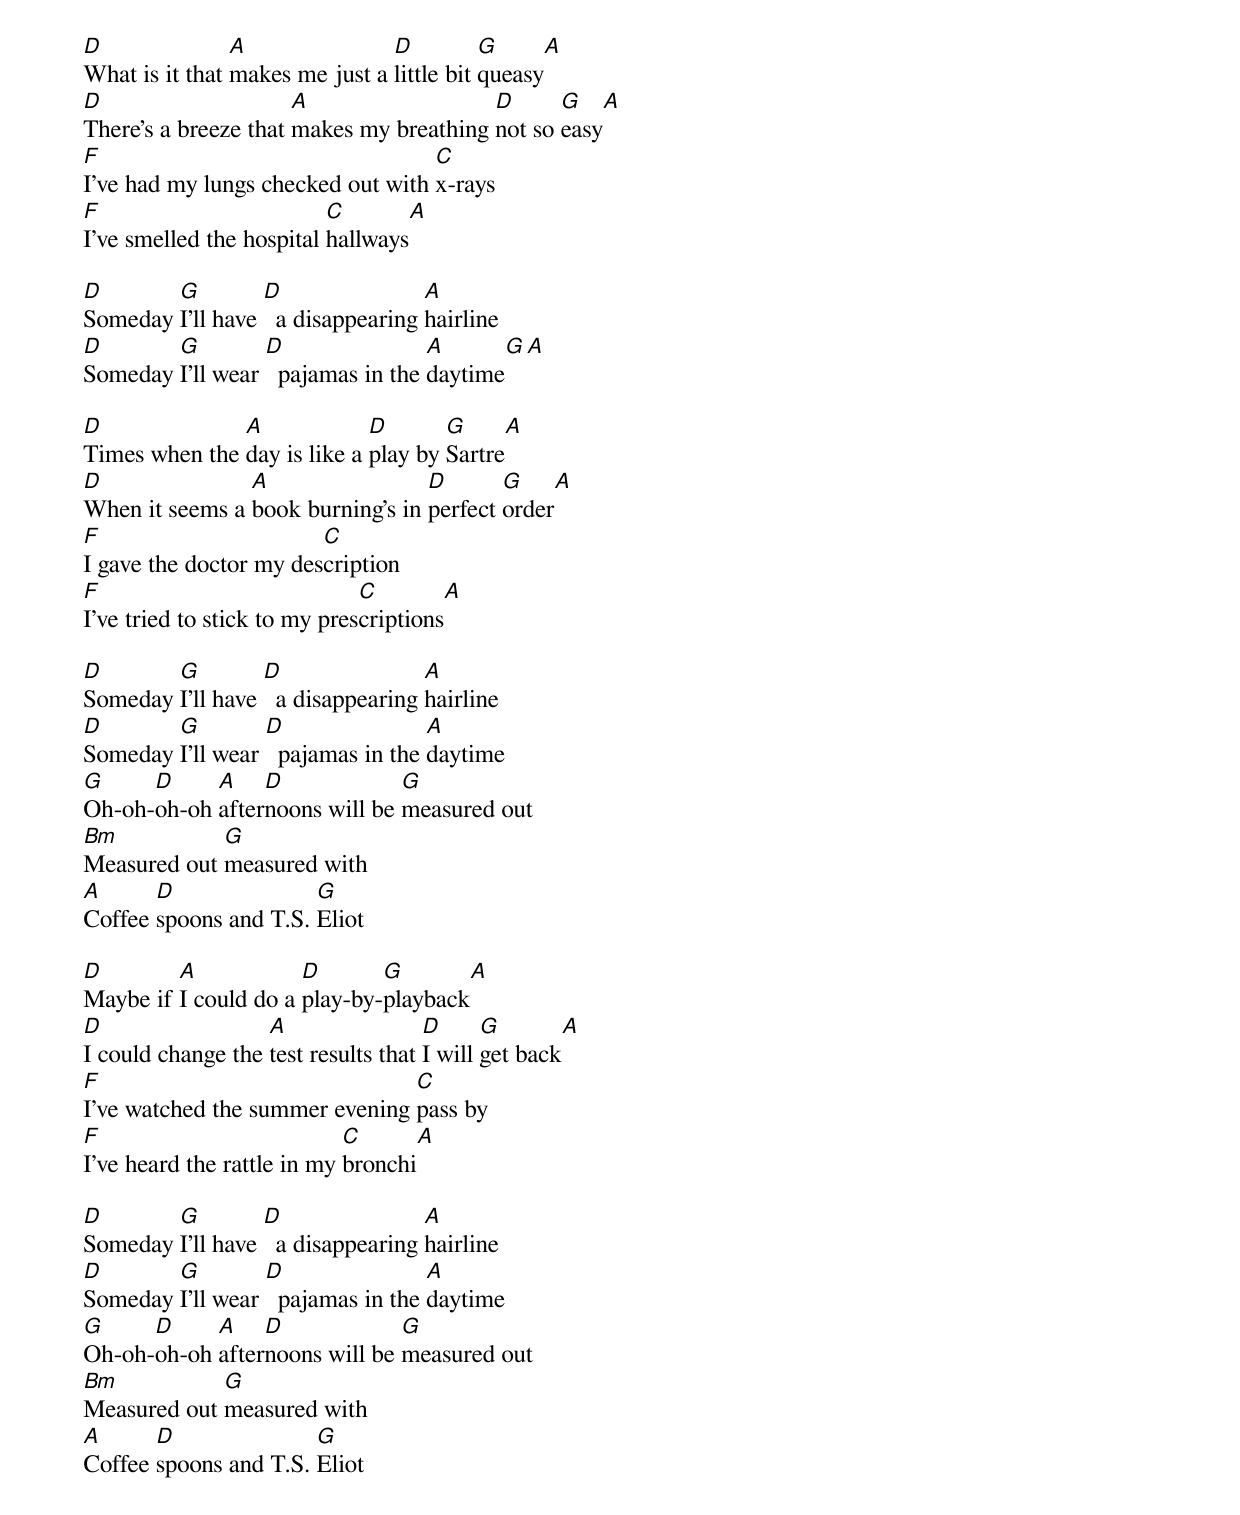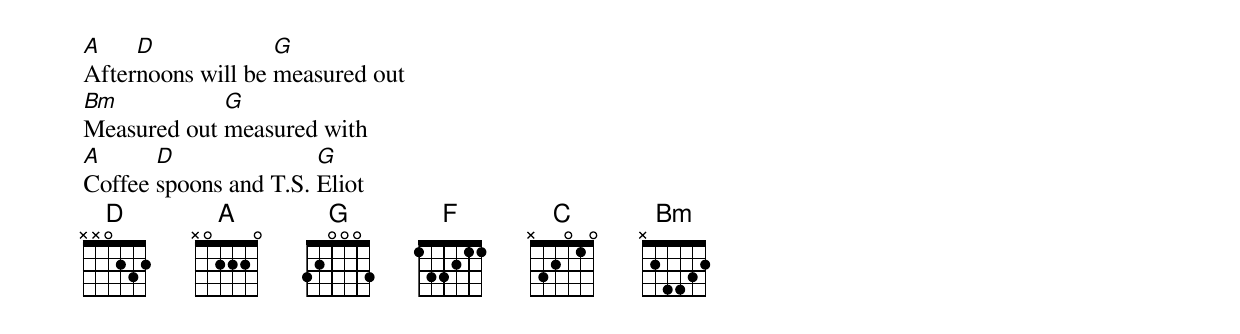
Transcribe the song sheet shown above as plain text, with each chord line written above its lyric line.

D               A               D          G      A
What is it that makes me just a little bit queasy
D                     A                  D      G    A
There's a breeze that makes my breathing not so easy
F                                  C
I've had my lungs checked out with x-rays
F                         C        A
I've smelled the hospital hallways

D       G         D                A
Someday I'll have   a disappearing hairline
D       G         D                A       G A
Someday I'll wear   pajamas in the daytime

D              A             D       G      A
Times when the day is like a play by Sartre
D               A                 D       G     A
When it seems a book burning's in perfect order
F                       C
I gave the doctor my description
F                             C         A
I've tried to stick to my prescriptions

D       G         D                A
Someday I'll have   a disappearing hairline
D       G         D                A
Someday I'll wear   pajamas in the daytime
G     D     A    D             G
Oh-oh-oh-oh afternoons will be measured out
Bm           G
Measured out measured with
A      D               G
Coffee spoons and T.S. Eliot

D        A            D       G       A
Maybe if I could do a play-by-playback
D                  A                 D      G       A
I could change the test results that I will get back
F                               C
I've watched the summer evening pass by
F                           C       A
I've heard the rattle in my bronchi

D       G         D                A
Someday I'll have   a disappearing hairline
D       G         D                A
Someday I'll wear   pajamas in the daytime
G     D     A    D             G
Oh-oh-oh-oh afternoons will be measured out
Bm           G
Measured out measured with
A      D               G
Coffee spoons and T.S. Eliot

A    D             G
Afternoons will be measured out
Bm           G
Measured out measured with
A      D               G
Coffee spoons and T.S. Eliot
